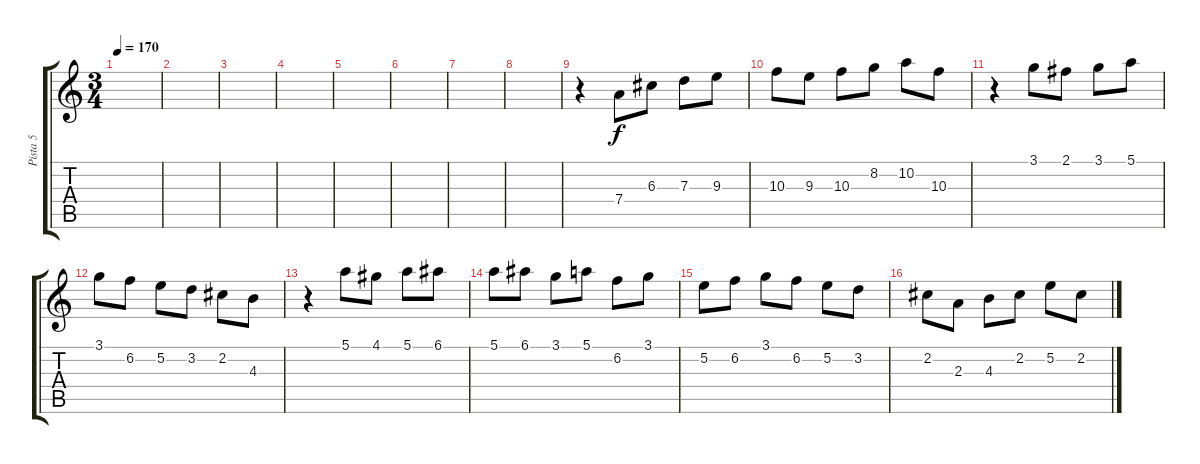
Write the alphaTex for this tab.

\track ("Pista 5" "Pista 5") {instrument distortionguitar}
\staff {score tabs}
\tuning (E4 B3 G3 D3 A2 D2) {hide}
\ts (3 4)
\tempo 170
\clef g2
\ks c
|
|
|
|
|
|
|
|
r.4 7.4.8 6.3.8 7.3.8 9.3.8 |
10.3.8 9.3.8 10.3.8 8.2.8 10.2.8 10.3.8 |
r.4 3.1.8 2.1.8 3.1.8 5.1.8 |
3.1.8 6.2.8 5.2.8 3.2.8 2.2.8 4.3.8 |
r.4 5.1.8 4.1.8 5.1.8 6.1.8 |
5.1.8 6.1.8 3.1.8 5.1.8 6.2.8 3.1.8 |
5.2.8 6.2.8 3.1.8 6.2.8 5.2.8 3.2.8 |
2.2.8 2.3.8 4.3.8 2.2.8 5.2.8 2.2.8
